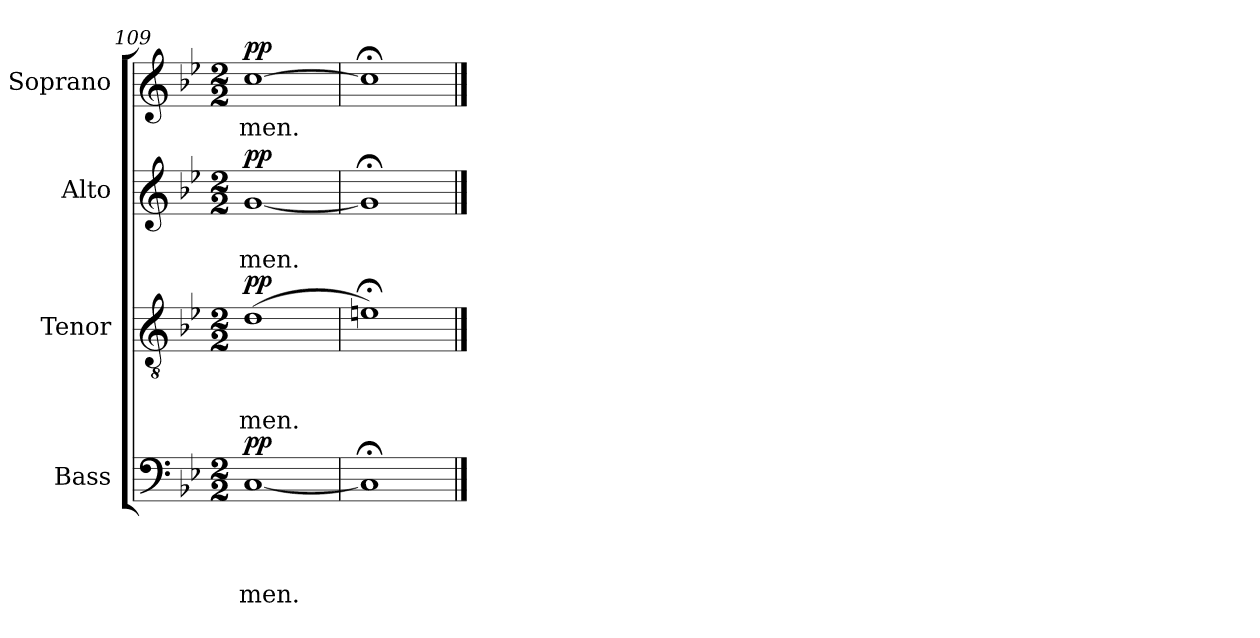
**kern	**text	**text	**text	**text	**dynam	**kern	**text	**text	**text	**dynam	**kern	**text	**text	**dynam	**kern	**text	**dynam
*part4	*part4	*part4	*part4	*part4	*part4	*part3	*part3	*part3	*part3	*part3	*part2	*part2	*part2	*part2	*part1	*part1	*part1
*staff4	*staff4	*staff4	*staff4	*staff4	*staff4	*staff3	*staff3	*staff3	*staff3	*staff3	*staff2	*staff2	*staff2	*staff2	*staff1	*staff1	*staff1
*I"Bass	*	*	*	*	*	*I"Tenor	*	*	*	*	*I"Alto	*	*	*	*I"Soprano	*	*
*I'B	*	*	*	*	*	*I'T	*	*	*	*	*I'A	*	*	*	*I'S	*	*
*clefF4	*	*	*	*	*	*clefGv2	*	*	*	*	*clefG2	*	*	*	*clefG2	*	*
*k[b-e-]	*	*	*	*	*	*k[b-e-]	*	*	*	*	*k[b-e-]	*	*	*	*k[b-e-]	*	*
*B-:	*	*	*	*	*	*B-:	*	*	*	*	*B-:	*	*	*	*B-:	*	*
*M2/2	*	*	*	*	*	*M2/2	*	*	*	*	*M2/2	*	*	*	*M2/2	*	*
=109	=109	=109	=109	=109	=109	=109	=109	=109	=109	=109	=109	=109	=109	=109	=109	=109	=109
!	!	!	!	!LO:LY:b	!LO:DY:a	!	!	!	!LO:LY:b	!LO:DY:a	!	!	!LO:LY:b	!LO:DY:a	!	!LO:LY:b	!LO:DY:a
[<1C	.	.	.	-men.	pp	(>1d	.	.	-men.	pp	[<1g	.	-men.	pp	[>1cc	-men.	pp
=110	=110	=110	=110	=110	=110	=110	=110	=110	=110	=110	=110	=110	=110	=110	=110	=110	=110
1C;]	.	.	.	.	.	1en;<)	.	.	.	.	1g;]	.	.	.	1cc;<]	.	.
==	==	==	==	==	==	==	==	==	==	==	==	==	==	==	==	==	==
*-	*-	*-	*-	*-	*-	*-	*-	*-	*-	*-	*-	*-	*-	*-	*-	*-	*-
